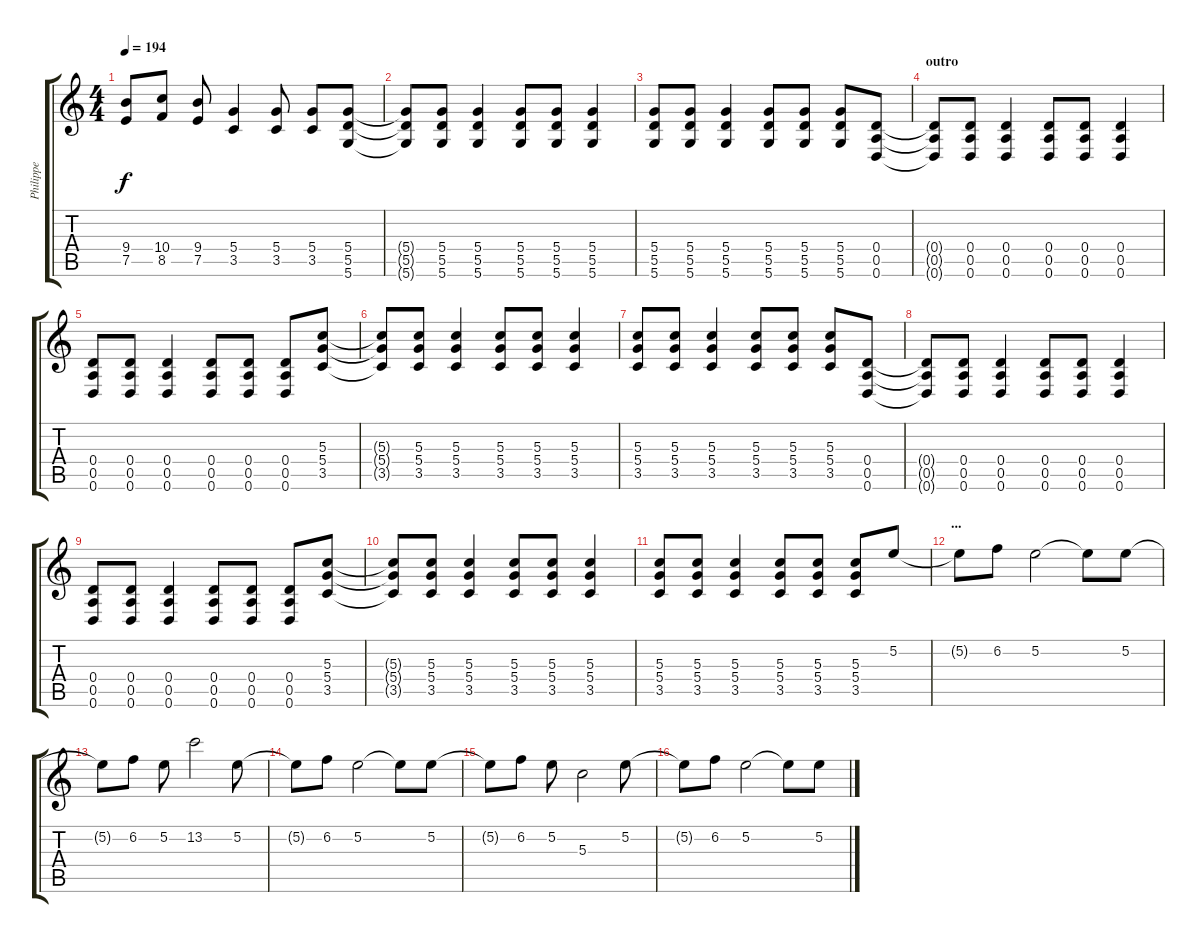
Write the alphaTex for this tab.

\track ("Philippe" "Philippe") {instrument distortionguitar}
\staff {score tabs}
\tuning (E4 B3 G3 D3 A2 D2) {hide}
\ts (4 4)
\tempo 194
\clef g2
\ks c
(9.4 7.5).8{dy f} (10.4 8.5).8 (9.4 7.5).8 (5.4 3.5).4 (5.4 3.5).8 (5.4 3.5).8 (5.4 5.5 5.6).8 |
(5.4{t} 5.5{t} 5.6{t}).8 (5.4 5.5 5.6).8 (5.4 5.5 5.6).4 (5.4 5.5 5.6).8 (5.4 5.5 5.6).8 (5.4 5.5 5.6).4 |
(5.4 5.5 5.6).8 (5.4 5.5 5.6).8 (5.4 5.5 5.6).4 (5.4 5.5 5.6).8 (5.4 5.5 5.6).8 (5.4 5.5 5.6).8 (0.4 0.5 0.6).8 |
\section ("" "outro")
(0.4{t} 0.5{t} 0.6{t}).8 (0.4 0.5 0.6).8 (0.4 0.5 0.6).4 (0.4 0.5 0.6).8 (0.4 0.5 0.6).8 (0.4 0.5 0.6).4 |
(0.4 0.5 0.6).8 (0.4 0.5 0.6).8 (0.4 0.5 0.6).4 (0.4 0.5 0.6).8 (0.4 0.5 0.6).8 (0.4 0.5 0.6).8 (5.3 5.4 3.5).8 |
(5.3{t} 5.4{t} 3.5{t}).8 (5.3 5.4 3.5).8 (5.3 5.4 3.5).4 (5.3 5.4 3.5).8 (5.3 5.4 3.5).8 (5.3 5.4 3.5).4 |
(5.3 5.4 3.5).8 (5.3 5.4 3.5).8 (5.3 5.4 3.5).4 (5.3 5.4 3.5).8 (5.3 5.4 3.5).8 (5.3 5.4 3.5).8 (0.4 0.5 0.6).8 |
(0.4{t} 0.5{t} 0.6{t}).8 (0.4 0.5 0.6).8 (0.4 0.5 0.6).4 (0.4 0.5 0.6).8 (0.4 0.5 0.6).8 (0.4 0.5 0.6).4 |
(0.4 0.5 0.6).8 (0.4 0.5 0.6).8 (0.4 0.5 0.6).4 (0.4 0.5 0.6).8 (0.4 0.5 0.6).8 (0.4 0.5 0.6).8 (5.3 5.4 3.5).8 |
(5.3{t} 5.4{t} 3.5{t}).8 (5.3 5.4 3.5).8 (5.3 5.4 3.5).4 (5.3 5.4 3.5).8 (5.3 5.4 3.5).8 (5.3 5.4 3.5).4 |
(5.3 5.4 3.5).8 (5.3 5.4 3.5).8 (5.3 5.4 3.5).4 (5.3 5.4 3.5).8 (5.3 5.4 3.5).8 (5.3 5.4 3.5).8 5.2.8 |
\section ("" "...")
5.2{t}.8 6.2.8 5.2.2 5.2{t}.8 5.2.8 |
5.2{t}.8 6.2.8 5.2.8 13.2.2 5.2.8 |
5.2{t}.8 6.2.8 5.2.2 5.2{t}.8 5.2.8 |
5.2{t}.8 6.2.8 5.2.8 5.3.2 5.2.8 |
5.2{t}.8 6.2.8 5.2.2 5.2{t}.8 5.2.8
